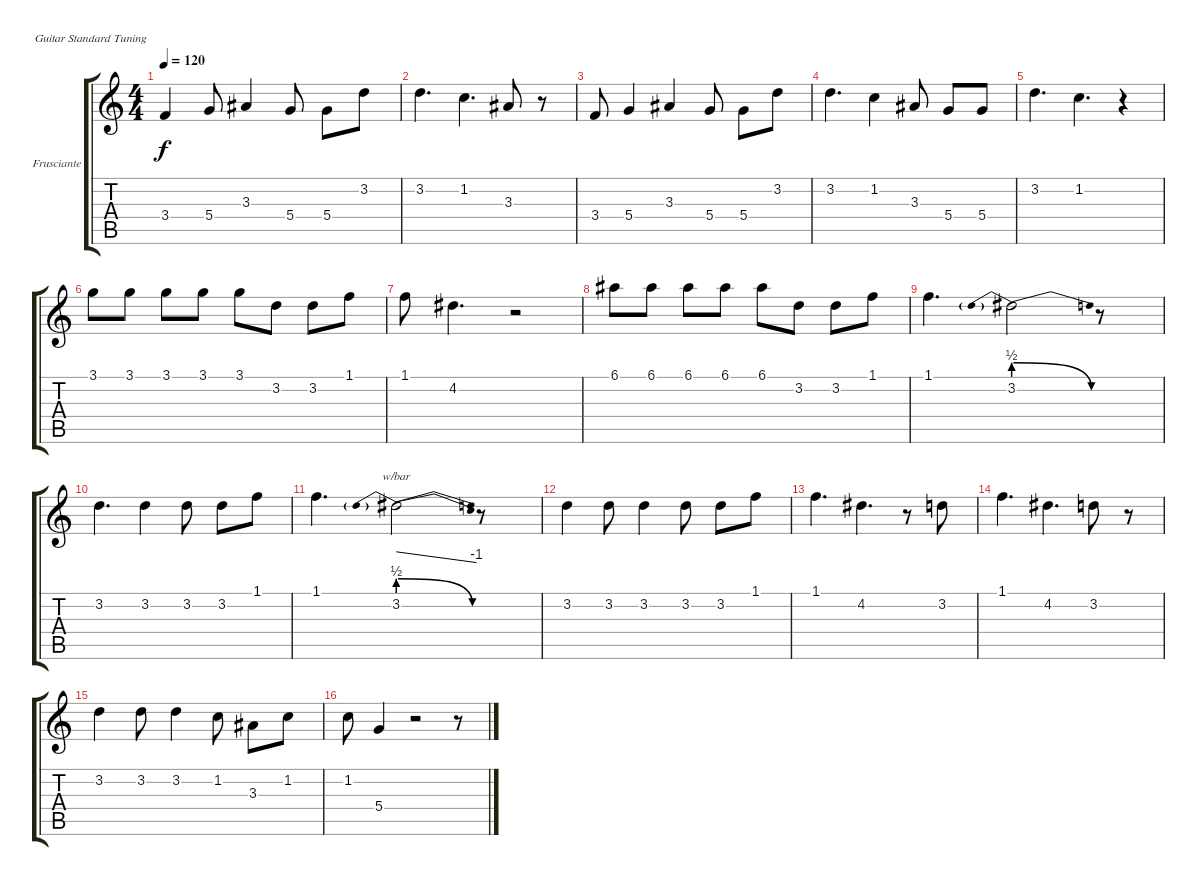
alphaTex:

\bracketExtendMode groupsimilarinstruments
\firstSystemTrackNameOrientation horizontal
\otherSystemsTrackNameOrientation horizontal
\track ("Frusciante-Vocals" "Frusciante") {instrument oboe}
\staff {score tabs}
\tuning (E4 B3 G3 D3 A2 E2)
\displaytranspose 12
\ts (4 4)
\tempo 120
\clef g2
\ks c
3.4.4{dy f} 5.4.8 3.3.4 5.4.8 5.4.8 3.2.8 |
3.2.4{d} 1.2.4{d} 3.3.8 r.8 |
3.4.8 5.4.4 3.3.4 5.4.8 5.4.8 3.2.8 |
3.2.4{d} 1.2.4 3.3.8 5.4.8 5.4.8 |
3.2.4{d} 1.2.4{d} r.4 |
3.1.8 3.1.8 3.1.8 3.1.8 3.1.8 3.2.8 3.2.8 1.1.8 |
1.1.8 4.2.4{d} r.2 |
6.1.8 6.1.8 6.1.8 6.1.8 6.1.8 3.2.8 3.2.8 1.1.8 |
1.1.4{d} 3.2{be (prebendrelease 0 2 60 0)}.2 r.8 |
3.2.4{d} 3.2.4 3.2.8 3.2.8 1.1.8 |
1.1.4{d} 3.2{be (prebendrelease 0 2 60 0)}.2{tbe (dive default 0 0 45 -4)} r.8 |
3.2.4 3.2.8 3.2.4 3.2.8 3.2.8 1.1.8 |
1.1.4{d} 4.2.4{d} r.8 3.2.8 |
1.1.4{d} 4.2.4{d} 3.2.8 r.8 |
3.2.4 3.2.8 3.2.4 1.2.8 3.3.8 1.2.8 |
1.2.8 5.4.4 r.2 r.8
